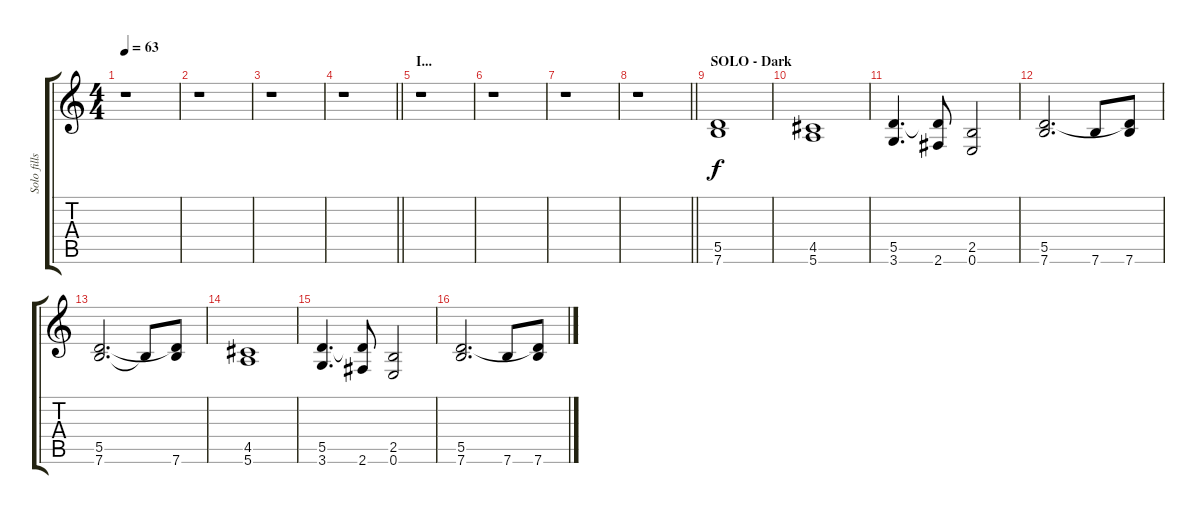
\track ("Solo fills (Gilmour)" "Solo fills") {instrument distortionguitar}
\staff {score tabs}
\tuning (E4 B3 G3 D3 A2 E2) {hide}
\ts (4 4)
\tempo 63
\clef g2
\ks c
r.1{dy f} |
r.1 |
r.1 |
\barLineRight lightlight
r.1 |
\section ("" "I...")
r.1 |
r.1 |
r.1 |
\barLineRight lightlight
r.1 |
\section ("" "SOLO - Dark")
(5.5 7.6).1 |
(4.5 5.6).1 |
(5.5 3.6).4{d} (5.5{t} 2.6).8 (2.5 0.6).2 |
(5.5 7.6).2{d} 7.6.8 (5.5{t} 7.6).8 |
(5.5 7.6).2{d} 7.6{t}.8 (5.5{t} 7.6).8 |
(4.5 5.6).1 |
(5.5 3.6).4{d} (5.5{t} 2.6).8 (2.5 0.6).2 |
(5.5 7.6).2{d} 7.6.8 (5.5{t} 7.6).8
